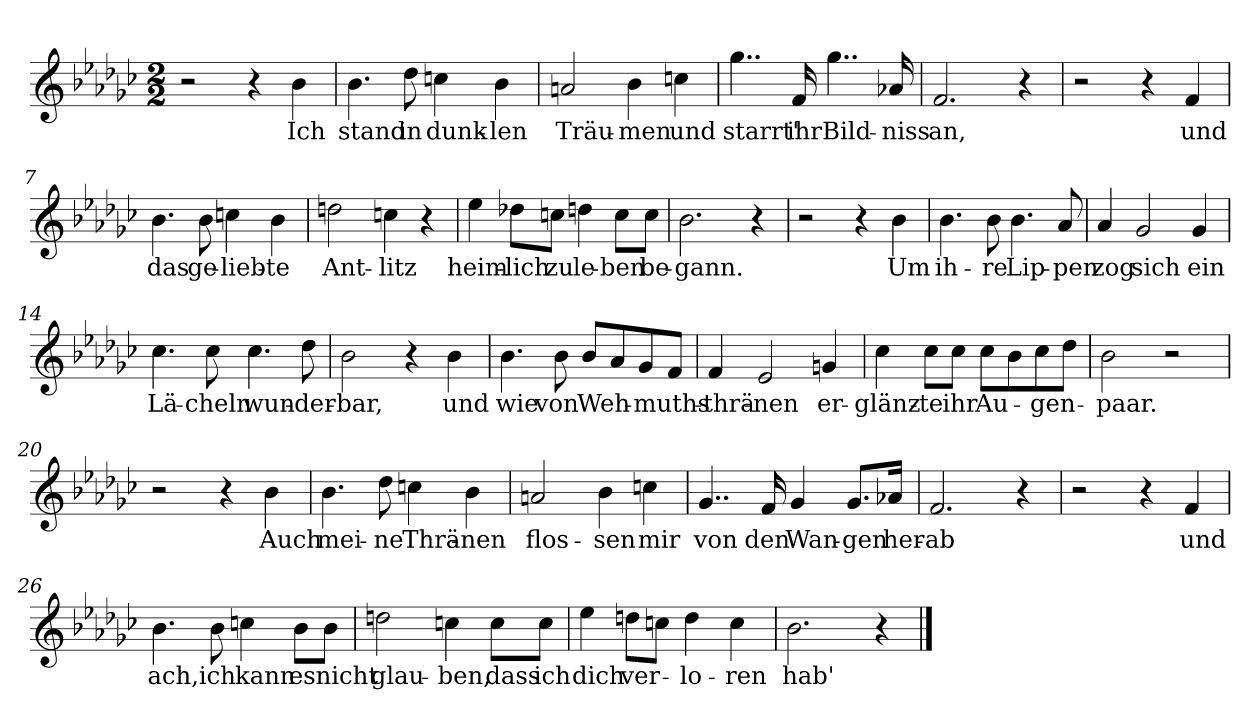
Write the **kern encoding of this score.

**kern	**text
*part1	*part1
*staff1	*staff1
*clefG2	*
*k[b-e-a-d-g-c-]	*
*M2/2	*
=1	=1
2r	.
4r	.
!	!LO:LY:b
4b-\	Ich
=2	=2
!	!LO:LY:b
4.b-\	stand
!	!LO:LY:b
8dd-\	in
!	!LO:LY:b
4ccn\	dunk-
!	!LO:LY:b
4b-\	-len
=3	=3
!	!LO:LY:b
2an/	Träu-
!	!LO:LY:b
4b-\	-men
!	!LO:LY:b
4ccn\	und
=4	=4
!	!LO:LY:b
4..gg-\	starrt'
!	!LO:LY:b
16f/	ihr
!	!LO:LY:b
4..gg-\	Bild-
!	!LO:LY:b
16a-X/	-niss
=5	=5
!	!LO:LY:b
2.f/	an,
4r	.
=6	=6
2r	.
4r	.
!	!LO:LY:b
4f/	und
=7	=7
!	!LO:LY:b
4.b-\	das
!	!LO:LY:b
8b-\	ge-
!	!LO:LY:b
4ccn\	-lieb-
!	!LO:LY:b
4b-\	-te
=8	=8
!	!LO:LY:b
2ddn\	Ant-
!	!LO:LY:b
4ccn\	-litz
4r	.
!!LO:LB:g=z
=9	=9
!	!LO:LY:b
4ee-\	heim-
!	!LO:LY:b
8dd-X\L	-lich
!	!LO:LY:b
8ccn\J	zu
!	!LO:LY:b
4ddn\	le-
!	!LO:LY:b
8cc\L	-ben
!	!LO:LY:b
8cc\J	be-
=10	=10
!	!LO:LY:b
2.b-\	-gann.
4r	.
=11	=11
2r	.
4r	.
!	!LO:LY:b
4b-\	Um
=12	=12
!	!LO:LY:b
4.b-\	ih-
!	!LO:LY:b
8b-\	-re
!	!LO:LY:b
4.b-\	Lip-
!	!LO:LY:b
8a-/	-pen
=13	=13
!	!LO:LY:b
4a-/	zog
!	!LO:LY:b
2g-/	sich
!	!LO:LY:b
4g-/	ein
=14	=14
!	!LO:LY:b
4.cc-\	Lä-
!	!LO:LY:b
8cc-\	-cheln
!	!LO:LY:b
4.cc-\	wun-
!	!LO:LY:b
8dd-\	-der-
=15	=15
!	!LO:LY:b
2b-\	-bar,
4r	.
!	!LO:LY:b
4b-\	und
!!LO:LB:g=z
=16	=16
!	!LO:LY:b
4.b-\	wie
!	!LO:LY:b
8b-\	von
!	!LO:LY:b
8b-/L	Weh-
8a-/	.
!	!LO:LY:b
8g-/	-muths-
8f/J	.
=17	=17
!	!LO:LY:b
4f/	-thrä-
!	!LO:LY:b
2e-/	-nen
!	!LO:LY:b
4gn/	er-
=18	=18
!	!LO:LY:b
4cc-\	-glänz-
!	!LO:LY:b
8cc-\L	-te
!	!LO:LY:b
8cc-\J	ihr
!	!LO:LY:b
8cc-\L	Au-
8b-\	.
!	!LO:LY:b
8cc-\	-gen-
8dd-\J	.
=19	=19
!	!LO:LY:b
2b-\	-paar.
2r	.
=20	=20
2r	.
4r	.
!	!LO:LY:b
4b-\	Auch
=21	=21
!	!LO:LY:b
4.b-\	mei-
!	!LO:LY:b
8dd-\	-ne
!	!LO:LY:b
4ccn\	Thrä-
!	!LO:LY:b
4b-\	-nen
=22	=22
!	!LO:LY:b
2an/	flos-
!	!LO:LY:b
4b-\	-sen
!	!LO:LY:b
4ccn\	mir
!!LO:LB:g=z
=23	=23
!	!LO:LY:b
4..g-/	von
!	!LO:LY:b
16f/	den
!	!LO:LY:b
4g-/	Wan-
!	!LO:LY:b
8.g-/L	-gen
!	!LO:LY:b
16a-X/Jk	her-
=24	=24
!	!LO:LY:b
2.f/	-ab
4r	.
=25	=25
2r	.
4r	.
!	!LO:LY:b
4f/	und
=26	=26
!	!LO:LY:b
4.b-\	ach,
!	!LO:LY:b
8b-\	ich
!	!LO:LY:b
4ccn\	kann
!	!LO:LY:b
8b-\L	es
!	!LO:LY:b
8b-\J	nicht
=27	=27
!	!LO:LY:b
2ddn\	glau-
!	!LO:LY:b
4ccn\	-ben,
!	!LO:LY:b
8cc\L	dass
!	!LO:LY:b
8cc\J	ich
=28	=28
!	!LO:LY:b
4ee-\	dich
!	!LO:LY:b
8ddn\L	ver-
8ccn\J	.
!	!LO:LY:b
4dd\	-lo-
!	!LO:LY:b
4cc\	-ren
=29	=29
!	!LO:LY:b
2.b-\	hab'
4r	.
==	==
*-	*-
